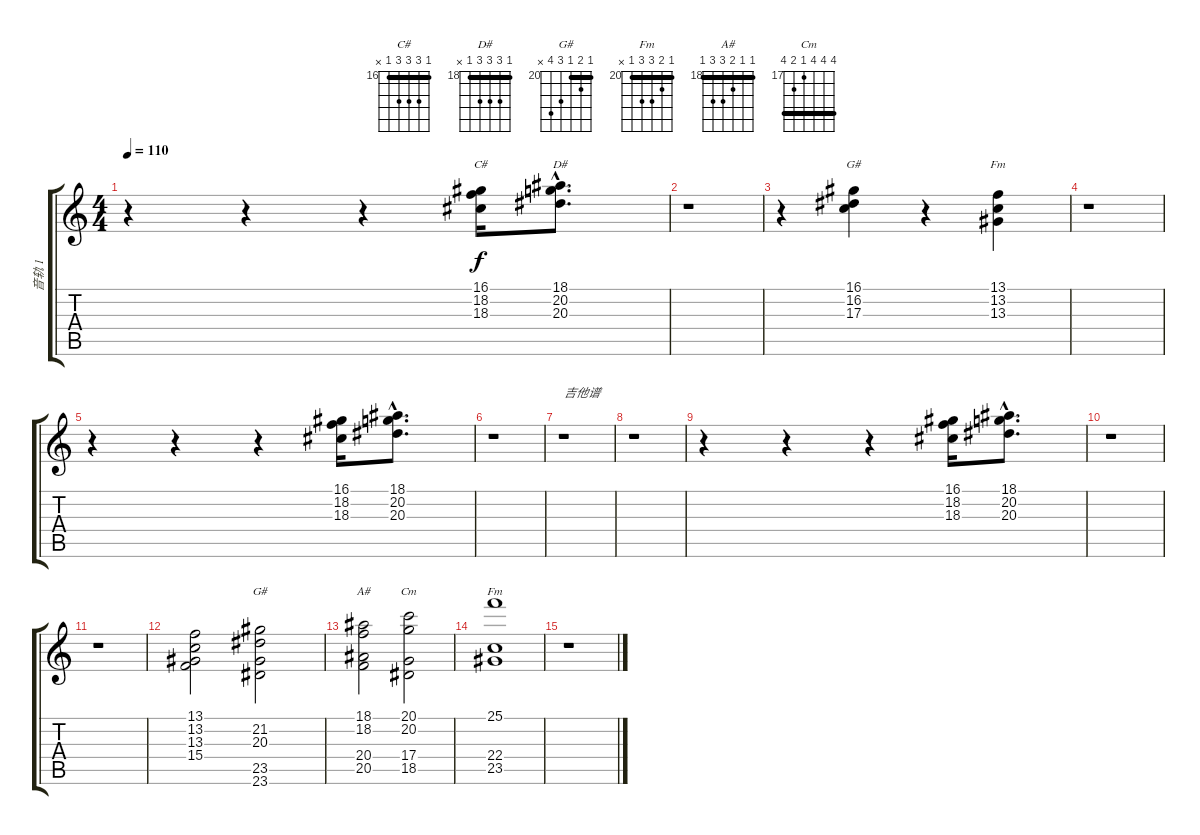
\track ("音轨 1" "音轨 1") {instrument stringensemble1}
\staff {score tabs}
\tuning (E4 B3 G3 D3 A2 E2) {hide}
\chord ("C#" 16 18 18 18 16 x) {firstfret 16 barre 16}
\chord ("D#" 18 20 20 20 18 x) {firstfret 18 barre 18}
\chord ("G#" 16 16 17 18 18 16) {firstfret 16 barre 16}
\chord ("Fm" 13 13 13 15 15 13) {firstfret 13 barre 13}
\chord ("G#" 20 21 20 22 23 x) {firstfret 20 barre 20}
\chord ("A#" 18 18 19 20 20 18) {firstfret 18 barre 18}
\chord ("Cm" 20 20 20 17 18 20) {firstfret 17 barre 20}
\chord ("Fm" 20 21 22 22 20 x) {firstfret 20 barre 20}
\ts (4 4)
\tempo 110
\clef g2
\ks c
r.4{dy f} r.4 r.4 (16.1 18.2 18.3).16{ch "C#"} (18.1{hac} 20.2{hac} 20.3{hac}).8{d ch "D#"} |
r.1 |
r.4 (16.1 16.2 17.3).4{ch "G#"} r.4 (13.1 13.2 13.3).4{ch "Fm"} |
r.1 |
r.4 r.4 r.4 (16.1 18.2 18.3).16 (18.1{hac} 20.2{hac} 20.3{hac}).8{d} |
r.1 |
r.1{txt "吉他谱"} |
r.1 |
r.4 r.4 r.4 (16.1 18.2 18.3).16 (18.1{hac} 20.2{hac} 20.3{hac}).8{d} |
r.1 |
r.1 |
(13.1 13.2 13.3 15.4).2 (21.2 20.3 23.5 23.6).2{ch "G#"} |
(18.1 18.2 20.4 20.5).2{ch "A#"} (20.1 20.2 17.4 18.5).2{ch "Cm"} |
(25.1 22.4 23.5).1{ch "Fm"} |
r.1
